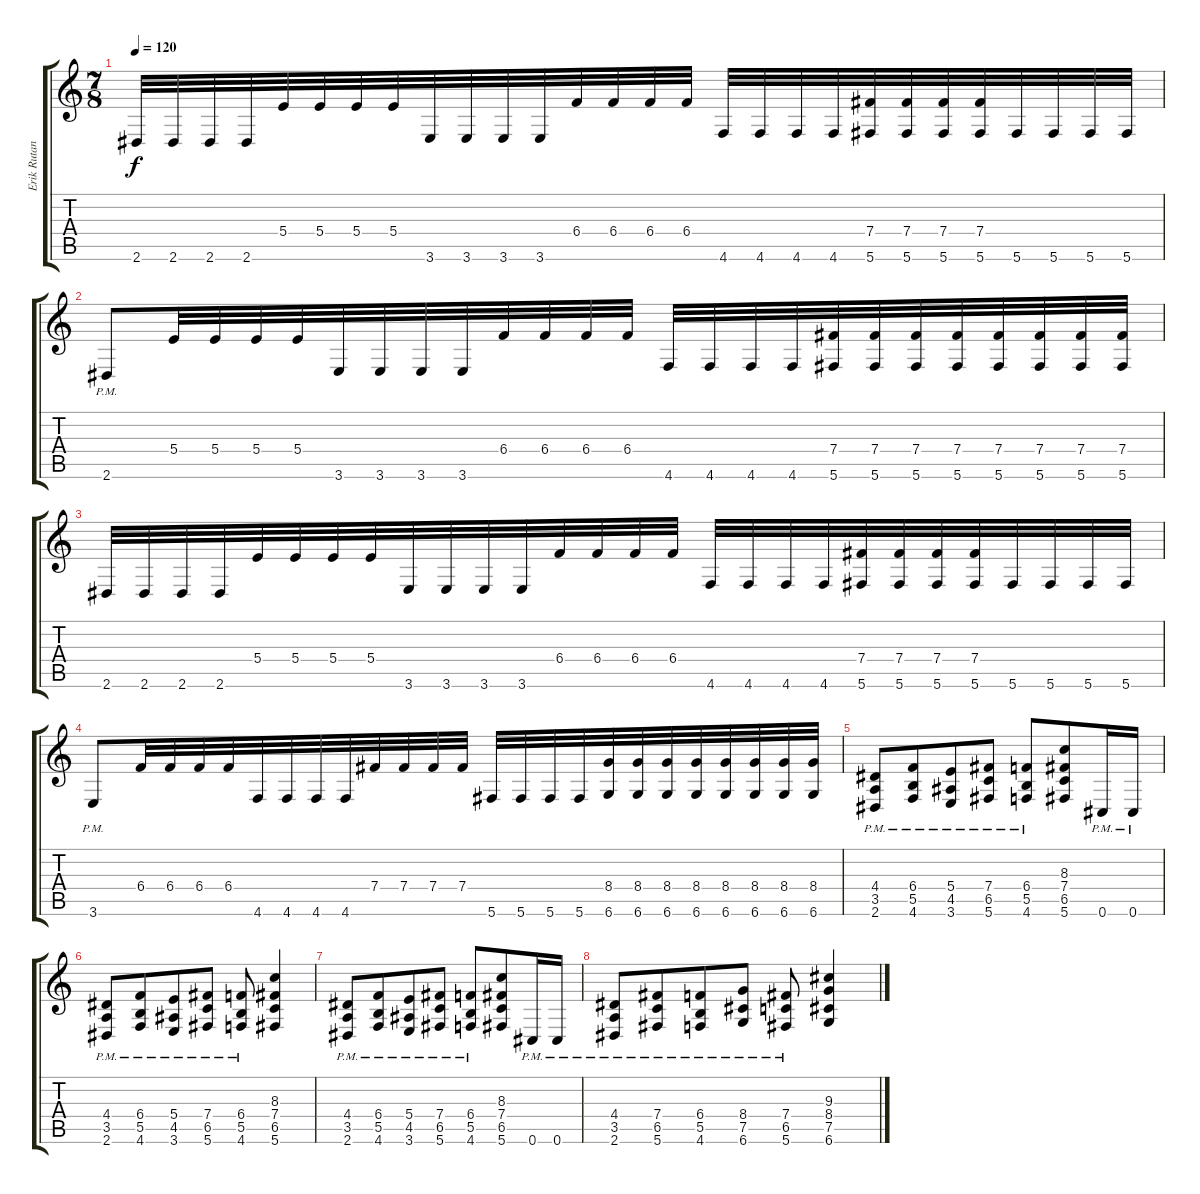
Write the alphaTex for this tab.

\track ("Erik Rutan" "Erik Rutan") {instrument distortionguitar}
\staff {score tabs}
\tuning (Db4 Ab3 E3 B2 Gb2 Db2) {hide}
\ts (7 8)
\tempo 120
\clef g2
\ks c
2.6.32{dy f} 2.6.32 2.6.32 2.6.32 5.4.32 5.4.32 5.4.32 5.4.32 3.6.32 3.6.32 3.6.32 3.6.32 6.4.32 6.4.32 6.4.32 6.4.32 4.6.32 4.6.32 4.6.32 4.6.32 (7.4 5.6).32 (7.4 5.6).32 (7.4 5.6).32 (7.4 5.6).32 5.6.32 5.6.32 5.6.32 5.6.32 |
2.6{pm}.8 5.4.32 5.4.32 5.4.32 5.4.32 3.6.32 3.6.32 3.6.32 3.6.32 6.4.32 6.4.32 6.4.32 6.4.32 4.6.32 4.6.32 4.6.32 4.6.32 (7.4 5.6).32 (7.4 5.6).32 (7.4 5.6).32 (7.4 5.6).32 (7.4 5.6).32 (7.4 5.6).32 (7.4 5.6).32 (7.4 5.6).32 |
2.6.32 2.6.32 2.6.32 2.6.32 5.4.32 5.4.32 5.4.32 5.4.32 3.6.32 3.6.32 3.6.32 3.6.32 6.4.32 6.4.32 6.4.32 6.4.32 4.6.32 4.6.32 4.6.32 4.6.32 (7.4 5.6).32 (7.4 5.6).32 (7.4 5.6).32 (7.4 5.6).32 5.6.32 5.6.32 5.6.32 5.6.32 |
3.6{pm}.8 6.4.32 6.4.32 6.4.32 6.4.32 4.6.32 4.6.32 4.6.32 4.6.32 7.4.32 7.4.32 7.4.32 7.4.32 5.6.32 5.6.32 5.6.32 5.6.32 (8.4 6.6).32 (8.4 6.6).32 (8.4 6.6).32 (8.4 6.6).32 (8.4 6.6).32 (8.4 6.6).32 (8.4 6.6).32 (8.4 6.6).32 |
(4.4{pm} 3.5{pm} 2.6{pm}).8 (6.4{pm} 5.5{pm} 4.6{pm}).8 (5.4{pm} 4.5{pm} 3.6{pm}).8 (7.4{pm} 6.5{pm} 5.6{pm}).8 (6.4{pm} 5.5{pm} 4.6{pm}).8 (8.3 7.4 6.5 5.6).8 0.6{pm}.16 0.6{pm}.16 |
(4.4{pm} 3.5{pm} 2.6{pm}).8 (6.4{pm} 5.5{pm} 4.6{pm}).8 (5.4{pm} 4.5{pm} 3.6{pm}).8 (7.4{pm} 6.5{pm} 5.6{pm}).8 (6.4{pm} 5.5{pm} 4.6{pm}).8 (8.3 7.4 6.5 5.6).4 |
(4.4{pm} 3.5{pm} 2.6{pm}).8 (6.4{pm} 5.5{pm} 4.6{pm}).8 (5.4{pm} 4.5{pm} 3.6{pm}).8 (7.4{pm} 6.5{pm} 5.6{pm}).8 (6.4{pm} 5.5{pm} 4.6{pm}).8 (8.3 7.4 6.5 5.6).8 0.6{pm}.16 0.6{pm}.16 |
(4.4{pm} 3.5{pm} 2.6{pm}).8 (7.4{pm} 6.5{pm} 5.6{pm}).8 (6.4{pm} 5.5{pm} 4.6{pm}).8 (8.4{pm} 7.5{pm} 6.6{pm}).8 (7.4{pm} 6.5{pm} 5.6{pm}).8 (9.3 8.4 7.5 6.6).4
